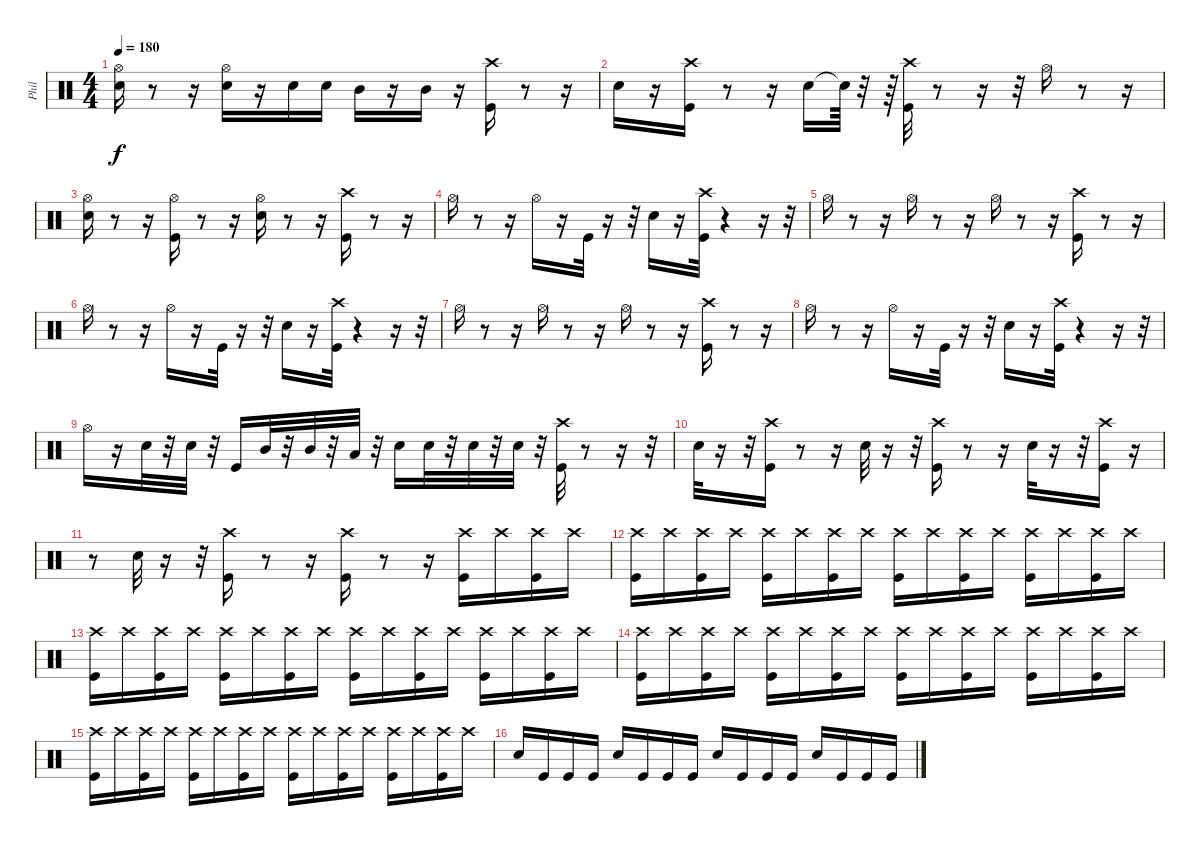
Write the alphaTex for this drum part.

\track ("Phil" "Phil") {instrument percussion}
\staff {score}
\articulation defaults
\ts (4 4)
\tempo 180
\clef neutral
\ks c
("Hi-Hat (open)" "Snare (hit) 2").16{dy f} r.8 r.16 ("Hi-Hat (open)" "Snare (hit) 2").16 r.16 "Snare (hit) 2".16 "Snare (hit) 2".16 "Mid Tom (hit)".16 r.16 "Mid Tom (hit)".16 r.16 ("Kick (hit)" "Crash high (hit)").16 r.8 r.16 |
"Snare (hit) 2".16 r.16 ("Kick (hit)" "Crash high (hit)").16 r.8 r.16 "Snare (hit) 2".16 "Snare (hit)"{t}.64 r.32 r.64 ("Kick (hit)" "Crash high (hit)").32 r.8 r.16 r.32 "Hi-Hat (open)".16 r.8 r.16 |
("Hi-Hat (open)" "Snare (hit) 2").16 r.8 r.16 ("Hi-Hat (open)" "Kick (hit)").16 r.8 r.16 ("Hi-Hat (open)" "Snare (hit) 2").16 r.8 r.16 ("Kick (hit)" "Crash high (hit)").16 r.8 r.16 |
"Hi-Hat (open)".16 r.8 r.16 "Hi-Hat (open)".16 r.16 "Kick (hit)".32 r.16 r.32 "Snare (hit) 2".16 r.16 ("Kick (hit)" "Crash high (hit)").32 r.4 r.16 r.32 |
"Hi-Hat (open)".16 r.8 r.16 "Hi-Hat (open)".16 r.8 r.16 "Hi-Hat (open)".16 r.8 r.16 ("Kick (hit)" "Crash high (hit)").16 r.8 r.16 |
"Hi-Hat (open)".16 r.8 r.16 "Hi-Hat (open)".16 r.16 "Kick (hit)".32 r.16 r.32 "Snare (hit) 2".16 r.16 ("Kick (hit)" "Crash high (hit)").32 r.4 r.16 r.32 |
"Hi-Hat (open)".16 r.8 r.16 "Hi-Hat (open)".16 r.8 r.16 "Hi-Hat (open)".16 r.8 r.16 ("Kick (hit)" "Crash high (hit)").16 r.8 r.16 |
"Hi-Hat (open)".16 r.8 r.16 "Hi-Hat (open)".16 r.16 "Kick (hit)".32 r.16 r.32 "Snare (hit) 2".16 r.16 ("Kick (hit)" "Crash high (hit)").32 r.4 r.16 r.32 |
"Hi-Hat (open)".16 r.16 "Snare (hit) 2".32 r.32 "Snare (hit) 2".32 r.32 "Kick (hit)".16 "Mid Tom (hit)".32 r.32 "Mid Tom (hit)".32 r.32 "Low Tom (hit)".32 r.32 "Snare (hit) 2".16 "Snare (hit) 2".32 r.32 "Snare (hit) 2".32 r.32 "Snare (hit) 2".32 r.32 ("Kick (hit)" "Crash high (hit)").32 r.8 r.16 r.32 |
"Snare (hit) 2".32 r.16 r.32 ("Kick (hit)" "Crash high (hit)").16 r.8 r.16 "Snare (hit) 2".32 r.16 r.32 ("Kick (hit)" "Crash high (hit)").16 r.8 r.16 "Snare (hit) 2".32 r.16 r.32 ("Kick (hit)" "Crash high (hit)").16 r.16 |
r.8 "Snare (hit) 2".32 r.16 r.32 ("Kick (hit)" "Crash high (hit)").16 r.8 r.16 ("Kick (hit)" "Crash high (hit)").16 r.8 r.16 ("Crash high (hit)" "Kick (hit)").16 "Crash high (hit)".16 ("Kick (hit)" "Crash high (hit)").16 "Crash high (hit)".16 |
("Kick (hit)" "Crash high (hit)").16 "Crash high (hit)".16 ("Kick (hit)" "Crash high (hit)").16 "Crash high (hit)".16 ("Kick (hit)" "Crash high (hit)").16 "Crash high (hit)".16 ("Kick (hit)" "Crash high (hit)").16 "Crash high (hit)".16 ("Kick (hit)" "Crash high (hit)").16 "Crash high (hit)".16 ("Kick (hit)" "Crash high (hit)").16 "Crash high (hit)".16 ("Kick (hit)" "Crash high (hit)").16 "Crash high (hit)".16 ("Kick (hit)" "Crash high (hit)").16 "Crash high (hit)".16 |
("Kick (hit)" "Crash high (hit)").16 "Crash high (hit)".16 ("Kick (hit)" "Crash high (hit)").16 "Crash high (hit)".16 ("Kick (hit)" "Crash high (hit)").16 "Crash high (hit)".16 ("Kick (hit)" "Crash high (hit)").16 "Crash high (hit)".16 ("Kick (hit)" "Crash high (hit)").16 "Crash high (hit)".16 ("Kick (hit)" "Crash high (hit)").16 "Crash high (hit)".16 ("Kick (hit)" "Crash high (hit)").16 "Crash high (hit)".16 ("Kick (hit)" "Crash high (hit)").16 "Crash high (hit)".16 |
("Crash high (hit)" "Kick (hit)").16 "Crash high (hit)".16 ("Kick (hit)" "Crash high (hit)").16 "Crash high (hit)".16 ("Kick (hit)" "Crash high (hit)").16 "Crash high (hit)".16 ("Kick (hit)" "Crash high (hit)").16 "Crash high (hit)".16 ("Kick (hit)" "Crash high (hit)").16 "Crash high (hit)".16 ("Kick (hit)" "Crash high (hit)").16 "Crash high (hit)".16 ("Kick (hit)" "Crash high (hit)").16 "Crash high (hit)".16 ("Kick (hit)" "Crash high (hit)").16 "Crash high (hit)".16 |
("Kick (hit)" "Crash high (hit)").16 "Crash high (hit)".16 ("Kick (hit)" "Crash high (hit)").16 "Crash high (hit)".16 ("Kick (hit)" "Crash high (hit)").16 "Crash high (hit)".16 ("Kick (hit)" "Crash high (hit)").16 "Crash high (hit)".16 ("Kick (hit)" "Crash high (hit)").16 "Crash high (hit)".16 ("Kick (hit)" "Crash high (hit)").16 "Crash high (hit)".16 ("Kick (hit)" "Crash high (hit)").16 "Crash high (hit)".16 ("Kick (hit)" "Crash high (hit)").16 "Crash high (hit)".16 |
"Snare (hit) 2".16 "Kick (hit)".16 "Kick (hit)".16 "Kick (hit)".16 "Snare (hit) 2".16 "Kick (hit)".16 "Kick (hit)".16 "Kick (hit)".16 "Snare (hit) 2".16 "Kick (hit)".16 "Kick (hit)".16 "Kick (hit)".16 "Snare (hit) 2".16 "Kick (hit)".16 "Kick (hit)".16 "Kick (hit)".16
